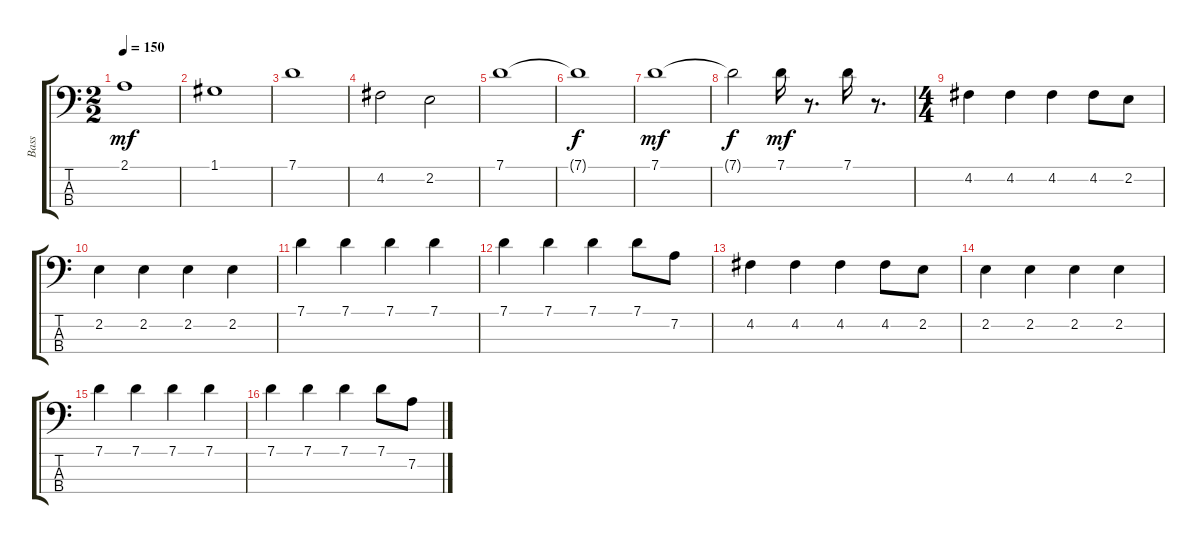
\track ("Bass" "Bass") {instrument fretlessbass}
\staff {score tabs}
\tuning (G2 D2 A1 E1) {hide}
\ts (2 2)
\tempo 150
\clef f4
\ks c
2.1.1{dy mf} |
1.1.1 |
7.1.1 |
4.2.2 2.2.2 |
7.1.1 |
7.1{t}.1{dy f} |
7.1.1{dy mf} |
7.1{t}.2{dy f} 7.1.16{dy mf} r.8{d} 7.1.16 r.8{d} |
\ts (4 4)
4.2.4 4.2.4 4.2.4 4.2.8 2.2.8 |
2.2.4 2.2.4 2.2.4 2.2.4 |
7.1.4 7.1.4 7.1.4 7.1.4 |
7.1.4 7.1.4 7.1.4 7.1.8 7.2.8 |
4.2.4 4.2.4 4.2.4 4.2.8 2.2.8 |
2.2.4 2.2.4 2.2.4 2.2.4 |
7.1.4 7.1.4 7.1.4 7.1.4 |
7.1.4 7.1.4 7.1.4 7.1.8 7.2.8
